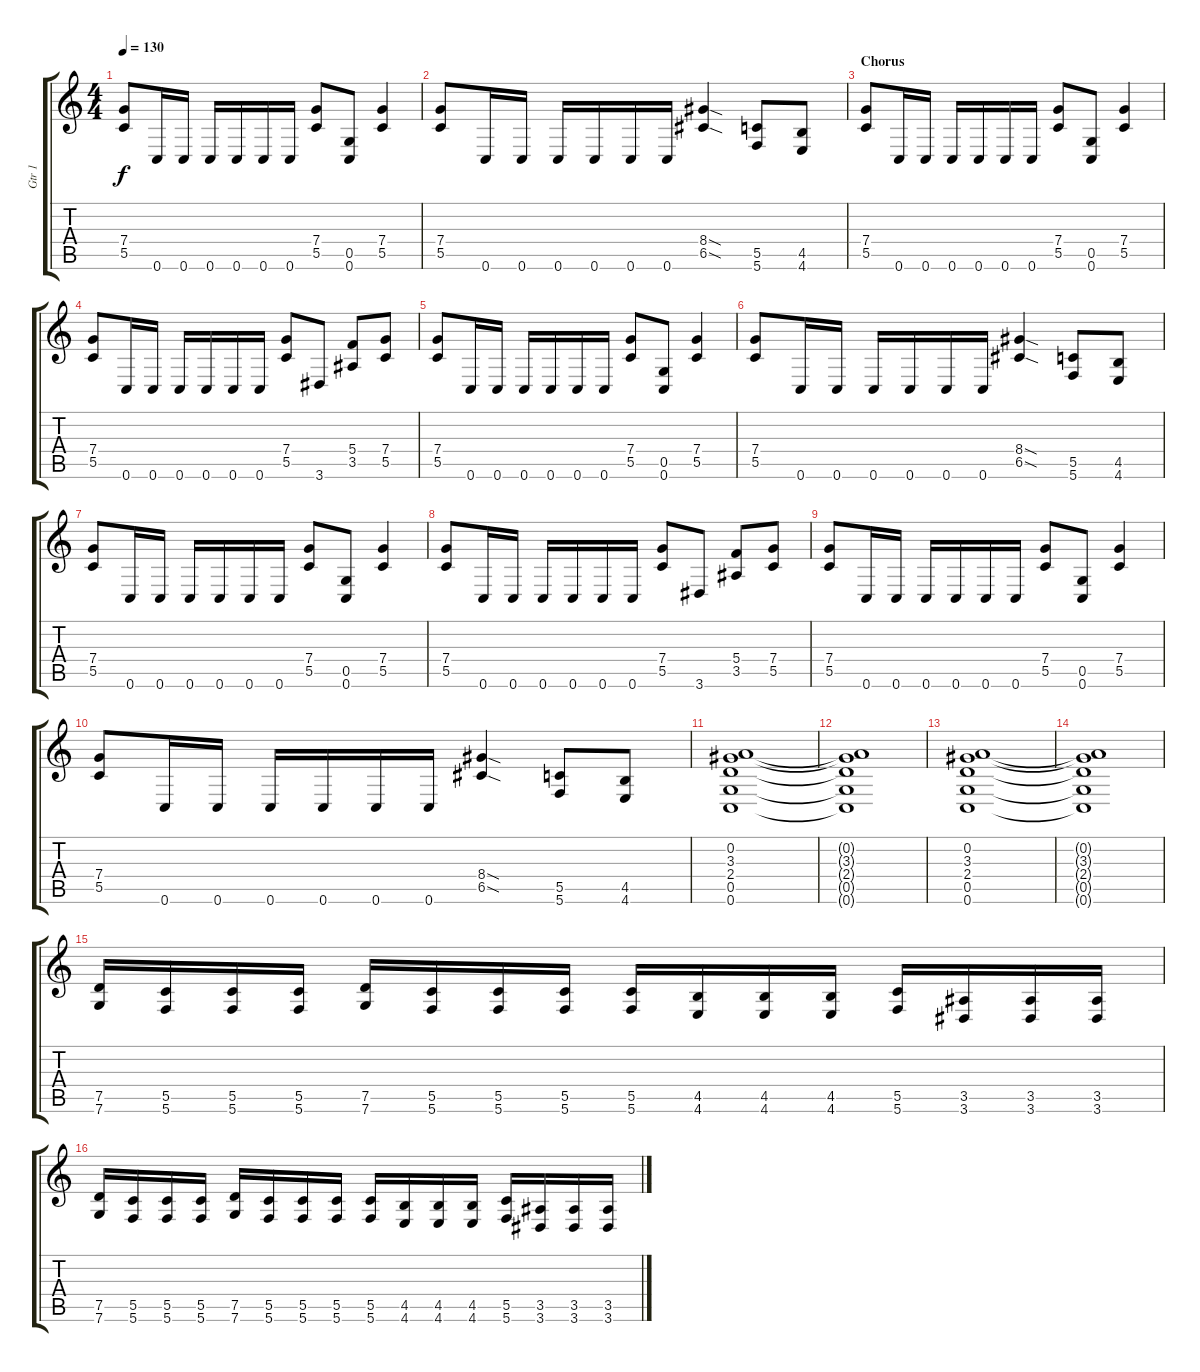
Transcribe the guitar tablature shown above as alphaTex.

\track ("Gtr 1" "Gtr 1") {instrument distortionguitar}
\staff {score tabs}
\tuning (D4 A3 F3 C3 G2 C2) {hide}
\ts (4 4)
\tempo 130
\clef g2
\ks c
(7.4 5.5).8{dy f} 0.6.16 0.6.16 0.6.16 0.6.16 0.6.16 0.6.16 (7.4 5.5).8 (0.5 0.6).8 (7.4 5.5).4 |
(7.4 5.5).8 0.6.16 0.6.16 0.6.16 0.6.16 0.6.16 0.6.16 (8.4{sod} 6.5{sod}).4 (5.5 5.6).8 (4.5 4.6).8 |
\section ("" "Chorus")
(7.4 5.5).8 0.6.16 0.6.16 0.6.16 0.6.16 0.6.16 0.6.16 (7.4 5.5).8 (0.5 0.6).8 (7.4 5.5).4 |
(7.4 5.5).8 0.6.16 0.6.16 0.6.16 0.6.16 0.6.16 0.6.16 (7.4 5.5).8 3.6.8 (5.4 3.5).8 (7.4 5.5).8 |
(7.4 5.5).8 0.6.16 0.6.16 0.6.16 0.6.16 0.6.16 0.6.16 (7.4 5.5).8 (0.5 0.6).8 (7.4 5.5).4 |
(7.4 5.5).8 0.6.16 0.6.16 0.6.16 0.6.16 0.6.16 0.6.16 (8.4{sod} 6.5{sod}).4 (5.5 5.6).8 (4.5 4.6).8 |
(7.4 5.5).8 0.6.16 0.6.16 0.6.16 0.6.16 0.6.16 0.6.16 (7.4 5.5).8 (0.5 0.6).8 (7.4 5.5).4 |
(7.4 5.5).8 0.6.16 0.6.16 0.6.16 0.6.16 0.6.16 0.6.16 (7.4 5.5).8 3.6.8 (5.4 3.5).8 (7.4 5.5).8 |
(7.4 5.5).8 0.6.16 0.6.16 0.6.16 0.6.16 0.6.16 0.6.16 (7.4 5.5).8 (0.5 0.6).8 (7.4 5.5).4 |
(7.4 5.5).8 0.6.16 0.6.16 0.6.16 0.6.16 0.6.16 0.6.16 (8.4{sod} 6.5{sod}).4 (5.5 5.6).8 (4.5 4.6).8 |
(0.2 3.3 2.4 0.5 0.6).1 |
(0.2{t} 3.3{t} 2.4{t} 0.5{t} 0.6{t}).1 |
(0.2 3.3 2.4 0.5 0.6).1 |
(0.2{t} 3.3{t} 2.4{t} 0.5{t} 0.6{t}).1 |
(7.5 7.6).16 (5.5 5.6).16 (5.5 5.6).16 (5.5 5.6).16 (7.5 7.6).16 (5.5 5.6).16 (5.5 5.6).16 (5.5 5.6).16 (5.5 5.6).16 (4.5 4.6).16 (4.5 4.6).16 (4.5 4.6).16 (5.5 5.6).16 (3.5 3.6).16 (3.5 3.6).16 (3.5 3.6).16 |
(7.5 7.6).16 (5.5 5.6).16 (5.5 5.6).16 (5.5 5.6).16 (7.5 7.6).16 (5.5 5.6).16 (5.5 5.6).16 (5.5 5.6).16 (5.5 5.6).16 (4.5 4.6).16 (4.5 4.6).16 (4.5 4.6).16 (5.5 5.6).16 (3.5 3.6).16 (3.5 3.6).16 (3.5 3.6).16
